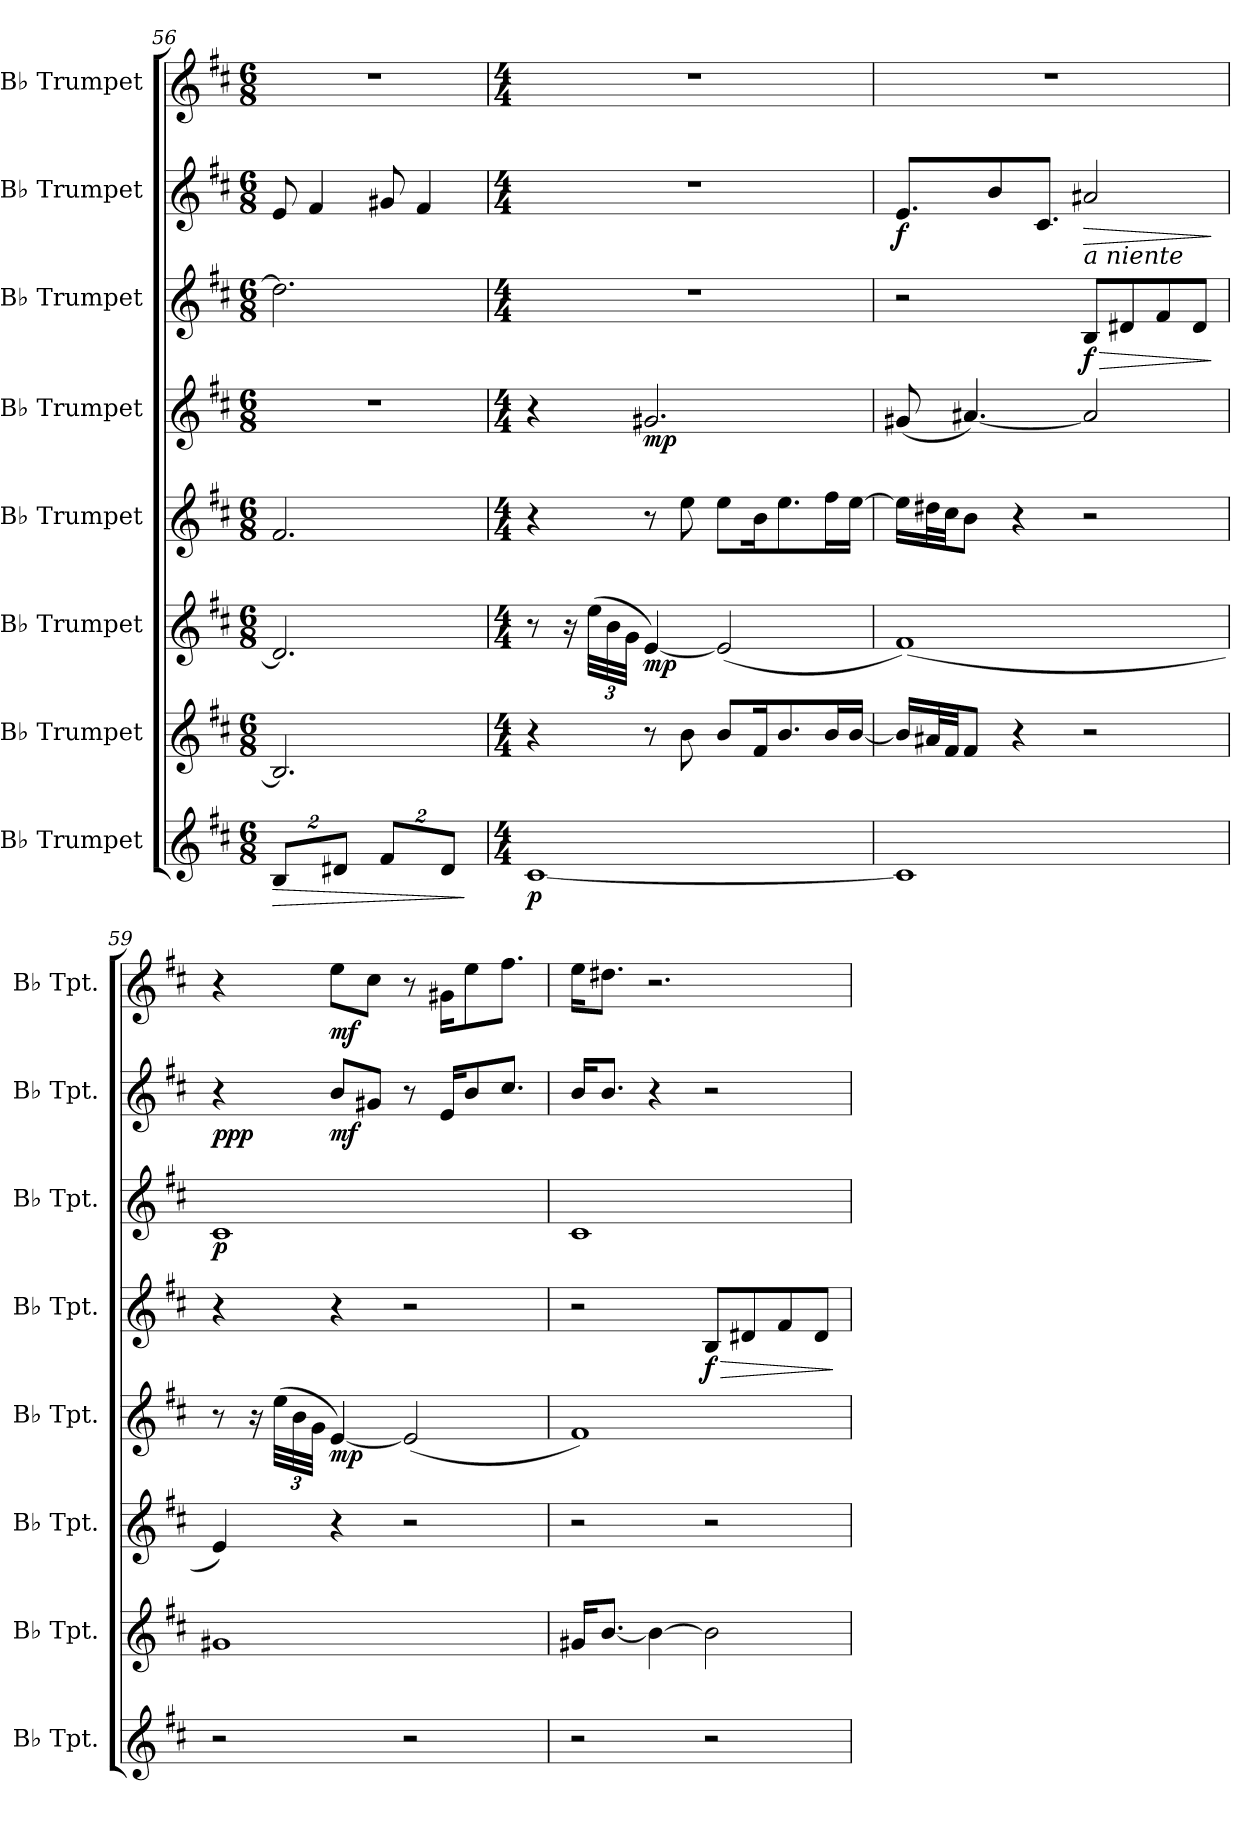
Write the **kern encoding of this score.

**kern	**dynam	**kern	**kern	**dynam	**kern	**dynam	**kern	**dynam	**kern	**dynam	**kern	**dynam	**kern	**dynam
*part8	*part8	*part7	*part6	*part6	*part5	*part5	*part4	*part4	*part3	*part3	*part2	*part2	*part1	*part1
*staff8	*staff8	*staff7	*staff6	*staff6	*staff5	*staff5	*staff4	*staff4	*staff3	*staff3	*staff2	*staff2	*staff1	*staff1
*I"B♭ Trumpet	*	*I"B♭ Trumpet	*I"B♭ Trumpet	*	*I"B♭ Trumpet	*	*I"B♭ Trumpet	*	*I"B♭ Trumpet	*	*I"B♭ Trumpet	*	*I"B♭ Trumpet	*
*I'B♭ Tpt.	*	*I'B♭ Tpt.	*I'B♭ Tpt.	*	*I'B♭ Tpt.	*	*I'B♭ Tpt.	*	*I'B♭ Tpt.	*	*I'B♭ Tpt.	*	*I'B♭ Tpt.	*
*clefG2	*	*clefG2	*clefG2	*	*clefG2	*	*clefG2	*	*clefG2	*	*clefG2	*	*clefG2	*
*ITrd1c2	*	*ITrd1c2	*ITrd1c2	*	*ITrd1c2	*	*ITrd1c2	*	*ITrd1c2	*	*ITrd1c2	*	*ITrd1c2	*
*k[]	*	*k[]	*k[]	*	*k[]	*	*k[]	*	*k[]	*	*k[]	*	*k[]	*
*M6/8	*	*M6/8	*M6/8	*	*M6/8	*	*M6/8	*	*M6/8	*	*M6/8	*	*M6/8	*
*Xbrackettup	*	*	*	*	*	*	*	*	*	*	*	*	*	*
=56	=56	=56	=56	=56	=56	=56	=56	=56	=56	=56	=56	=56	=56	=56
!	!LO:HP:b	!	!	!	!	!	!	!	!	!	!	!	!	!
16%3A/L	>	2.A/]	2.c#/]	.	2.e/	.	2.r	.	2.cc#\]	.	8d/	.	2.r	.
.	.	.	.	.	.	.	.	.	.	.	4e/	.	.	.
16%3c#X/J	.	.	.	.	.	.	.	.	.	.	.	.	.	.
16%3e/L	.	.	.	.	.	.	.	.	.	.	8f#X/	.	.	.
.	.	.	.	.	.	.	.	.	.	.	4e/	.	.	.
16%3c#/J	.	.	.	.	.	.	.	.	.	.	.	.	.	.
.	]	.	.	.	.	.	.	.	.	.	.	.	.	.
!!LO:PB:g=z
=57	=57	=57	=57	=57	=57	=57	=57	=57	=57	=57	=57	=57	=57	=57
*M4/4	*	*M4/4	*M4/4	*	*M4/4	*	*M4/4	*	*M4/4	*	*M4/4	*	*M4/4	*
*	*	*	*	*	*	*	*	*	*	*	*	*	*MM72	*
!	!LO:DY:b	!	!	!	!	!	!	!	!	!	!	!	!	!
[1B	p	4r	8r	.	4r	.	4r	.	1r	.	1r	.	1r	.
.	.	.	16r	.	.	.	.	.	.	.	.	.	.	.
*	*	*	*Xbrackettup	*	*	*	*	*	*	*	*	*	*	*
.	.	.	(>48dd\LLL	.	.	.	.	.	.	.	.	.	.	.
.	.	.	48a\	.	.	.	.	.	.	.	.	.	.	.
.	.	.	48f\JJJ	.	.	.	.	.	.	.	.	.	.	.
!	!	!	!	!LO:DY:b	!	!	!	!LO:DY:b	!	!	!	!	!	!
.	.	8r	[4d/)	mp	8r	.	2.f#X/	mp	.	.	.	.	.	.
.	.	8a\	.	.	8dd\	.	.	.	.	.	.	.	.	.
.	.	8a/L	(<2d/]	.	8dd\L	.	.	.	.	.	.	.	.	.
.	.	16e/K	.	.	16a\K	.	.	.	.	.	.	.	.	.
.	.	8.a/	.	.	8.dd\	.	.	.	.	.	.	.	.	.
.	.	16a/L	.	.	16ee\L	.	.	.	.	.	.	.	.	.
.	.	[16a/JJ	.	.	[16dd\JJ	.	.	.	.	.	.	.	.	.
=58	=58	=58	=58	=58	=58	=58	=58	=58	=58	=58	=58	=58	=58	=58
!	!	!	!	!	!	!	!	!	!	!	!	!LO:DY:b	!	!
1B]	.	16a/LL]	(<1e)	.	16dd\LL]	.	(<8f#X/	.	2r	.	8.d/L	f	1r	.
.	.	32g#X/L	.	.	32cc#X\L	.	.	.	.	.	.	.	.	.
.	.	32e/JJ	.	.	32b\JJ	.	.	.	.	.	.	.	.	.
.	.	8e/J	.	.	8a\J	.	[4.g#X/)	.	.	.	.	.	.	.
.	.	.	.	.	.	.	.	.	.	.	8a/	.	.	.
.	.	4r	.	.	4r	.	.	.	.	.	.	.	.	.
.	.	.	.	.	.	.	.	.	.	.	8.B/J	.	.	.
!	!	!	!	!	!	!	!	!	!	!	!LO:TX:b:i:t=a niente	!	!	!
!	!	!	!	!	!	!	!	!	!	!LO:HP:b	!	!LO:HP:b	!	!
!	!	!	!	!	!	!	!	!	!	!LO:DY:n=1:b	!	!	!	!
.	.	2r	.	.	2r	.	2g#/]	.	8A/L	> f	2g#X/	>	.	.
.	.	.	.	.	.	.	.	.	8c#X/	.	.	.	.	.
.	.	.	.	.	.	.	.	.	8e/	.	.	.	.	.
.	.	.	.	.	.	.	.	.	8c#/J	.	.	.	.	.
.	.	.	.	.	.	.	.	.	.	]	.	]	.	.
=59	=59	=59	=59	=59	=59	=59	=59	=59	=59	=59	=59	=59	=59	=59
!	!	!	!	!	!	!	!	!	!	!LO:DY:b	!	!LO:DY:b	!	!
2r	.	1f#X	4d/)	.	8r	.	4r	.	1B	p	4r	ppp	4r	.
.	.	.	.	.	16r	.	.	.	.	.	.	.	.	.
*	*	*	*	*	*Xbrackettup	*	*	*	*	*	*	*	*	*
.	.	.	.	.	(>48dd\LLL	.	.	.	.	.	.	.	.	.
.	.	.	.	.	48a\	.	.	.	.	.	.	.	.	.
.	.	.	.	.	48f\JJJ	.	.	.	.	.	.	.	.	.
!	!	!	!	!	!	!LO:DY:b	!	!	!	!	!	!LO:DY:b	!	!LO:DY:b
.	.	.	4r	.	[4d/)	mp	4r	.	.	.	8a/L	mf	8dd\L	mf
.	.	.	.	.	.	.	.	.	.	.	8f#X/J	.	8b\J	.
2r	.	.	2r	.	(<2d/]	.	2r	.	.	.	8r	.	8r	.
.	.	.	.	.	.	.	.	.	.	.	16d/KL	.	16f#X\KL	.
.	.	.	.	.	.	.	.	.	.	.	8a/	.	8dd\	.
.	.	.	.	.	.	.	.	.	.	.	8.b/J	.	8.ee\J	.
!!LO:PB:g=z
=60	=60	=60	=60	=60	=60	=60	=60	=60	=60	=60	=60	=60	=60	=60
2r	.	16f#X/KL	2r	.	1e)	.	2r	.	1B	.	16a/KL	.	16dd\KL	.
.	.	[8.a/J	.	.	.	.	.	.	.	.	8.a/J	.	8.cc#X\J	.
.	.	4a\_	.	.	.	.	.	.	.	.	4r	.	2.r	.
!	!	!	!	!	!	!	!	!LO:HP:b	!	!	!	!	!	!
!	!	!	!	!	!	!	!	!LO:DY:n=1:b	!	!	!	!	!	!
2r	.	2a\]	2r	.	.	.	8A/L	> f	.	.	2r	.	.	.
.	.	.	.	.	.	.	8c#X/	.	.	.	.	.	.	.
.	.	.	.	.	.	.	8e/	.	.	.	.	.	.	.
.	.	.	.	.	.	.	8c#/J	.	.	.	.	.	.	.
.	.	.	.	.	.	.	.	]	.	.	.	.	.	.
=	=	=	=	=	=	=	=	=	=	=	=	=	=	=
*-	*-	*-	*-	*-	*-	*-	*-	*-	*-	*-	*-	*-	*-	*-
